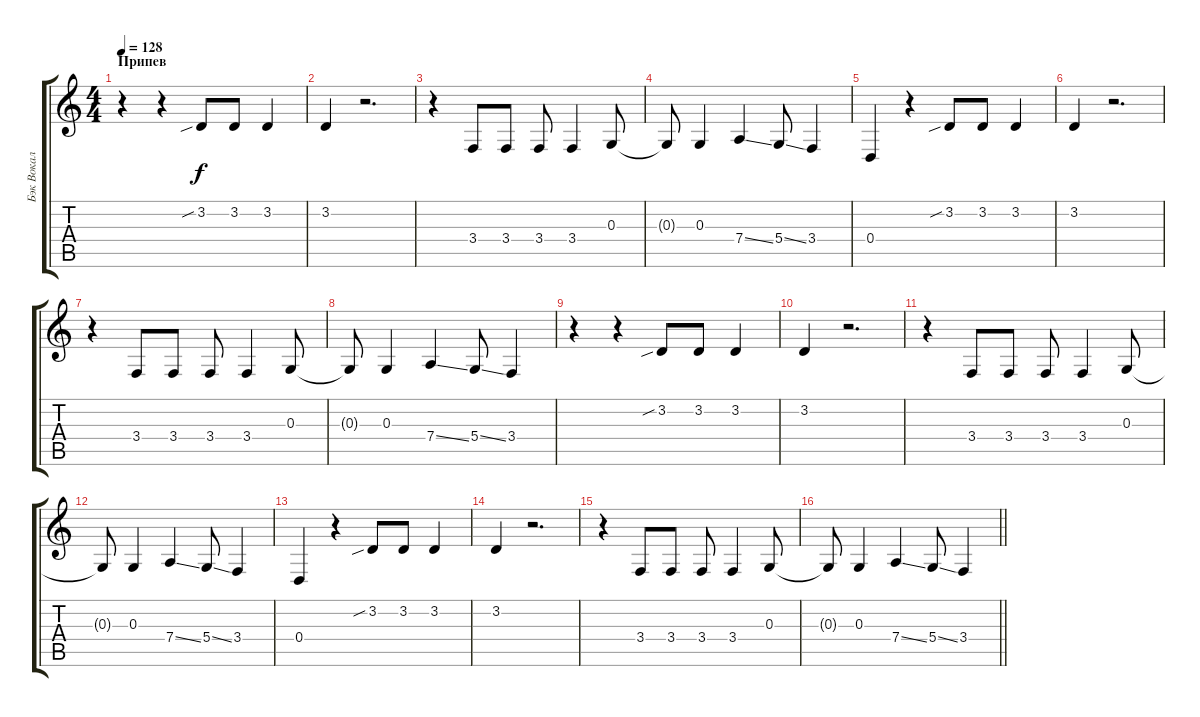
\track ("Бэк Вокал" "Бэк Вокал") {instrument sopranosax}
\staff {score tabs}
\tuning (E4 B3 G3 D3 A2 E2) {hide}
\ts (4 4)
\section ("" "Припев")
\tempo 128
\clef g2
\ks c
r.4{dy fff} r.4 3.2{sib}.8{dy f} 3.2.8 3.2.4 |
3.2.4 r.2{d} |
r.4 3.4.8 3.4.8 3.4.8 3.4.4 0.3.8 |
0.3{t}.8 0.3.4 7.4{ss}.4 5.4{ss}.8 3.4.4 |
0.4.4 r.4 3.2{sib}.8 3.2.8 3.2.4 |
3.2.4 r.2{d} |
r.4 3.4.8 3.4.8 3.4.8 3.4.4 0.3.8 |
0.3{t}.8 0.3.4 7.4{ss}.4 5.4{ss}.8 3.4.4 |
r.4 r.4 3.2{sib}.8 3.2.8 3.2.4 |
3.2.4 r.2{d} |
r.4 3.4.8 3.4.8 3.4.8 3.4.4 0.3.8 |
0.3{t}.8 0.3.4 7.4{ss}.4 5.4{ss}.8 3.4.4 |
0.4.4 r.4 3.2{sib}.8 3.2.8 3.2.4 |
3.2.4 r.2{d} |
r.4 3.4.8 3.4.8 3.4.8 3.4.4 0.3.8 |
\barLineRight lightlight
0.3{t}.8 0.3.4 7.4{ss}.4 5.4{ss}.8 3.4.4
